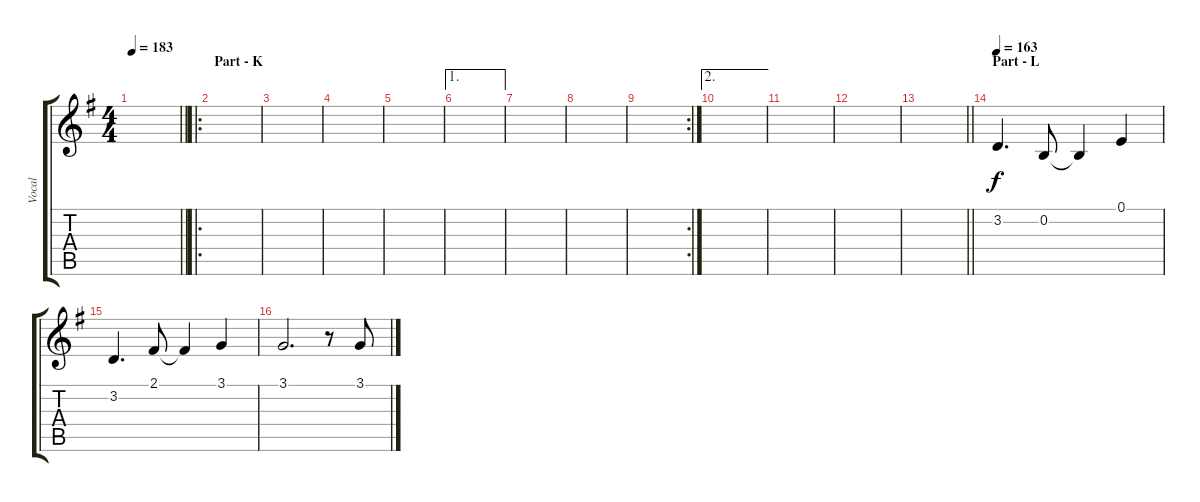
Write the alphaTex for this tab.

\track ("Vocal" "Vocal") {instrument pad1newage}
\staff {score tabs}
\tuning (E4 B3 G3 D3 A2 E2) {hide}
\ts (4 4)
\tempo 183
\clef g2
\barLineRight lightlight
\ks g
|
\ro
\section ("" "Part - K")
|
|
|
|
\ae 1
|
|
|
\rc 2
|
\ae 2
|
|
|
\barLineRight lightlight
|
\section ("" "Part - L")
\tempo 163
3.2.4{d volume 15 instrument pad1newage} 0.2.8 0.2{t}.4 0.1.4 |
3.2.4{d} 2.1.8 2.1{t}.4 3.1.4 |
3.1.2{d} r.8 3.1.8
